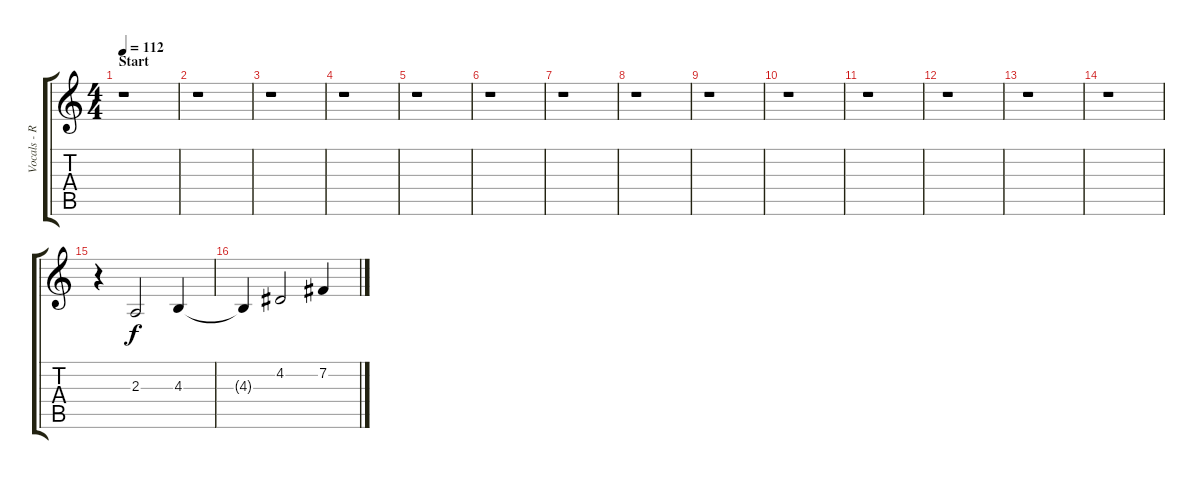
\track ("Vocals - Rachel" "Vocals - R") {instrument brightacousticpiano}
\staff {score tabs}
\tuning (E4 B3 G3 D3 A2 E2) {hide}
\ts (4 4)
\section ("" "Start")
\tempo 112
\clef g2
\ks c
r.1{dy f instrument brightacousticpiano} |
r.1 |
r.1 |
r.1 |
r.1 |
r.1 |
r.1 |
r.1 |
r.1 |
r.1 |
r.1 |
r.1 |
r.1 |
r.1 |
r.4 2.3.2 4.3.4 |
4.3{t}.4 4.2.2 7.2.4
